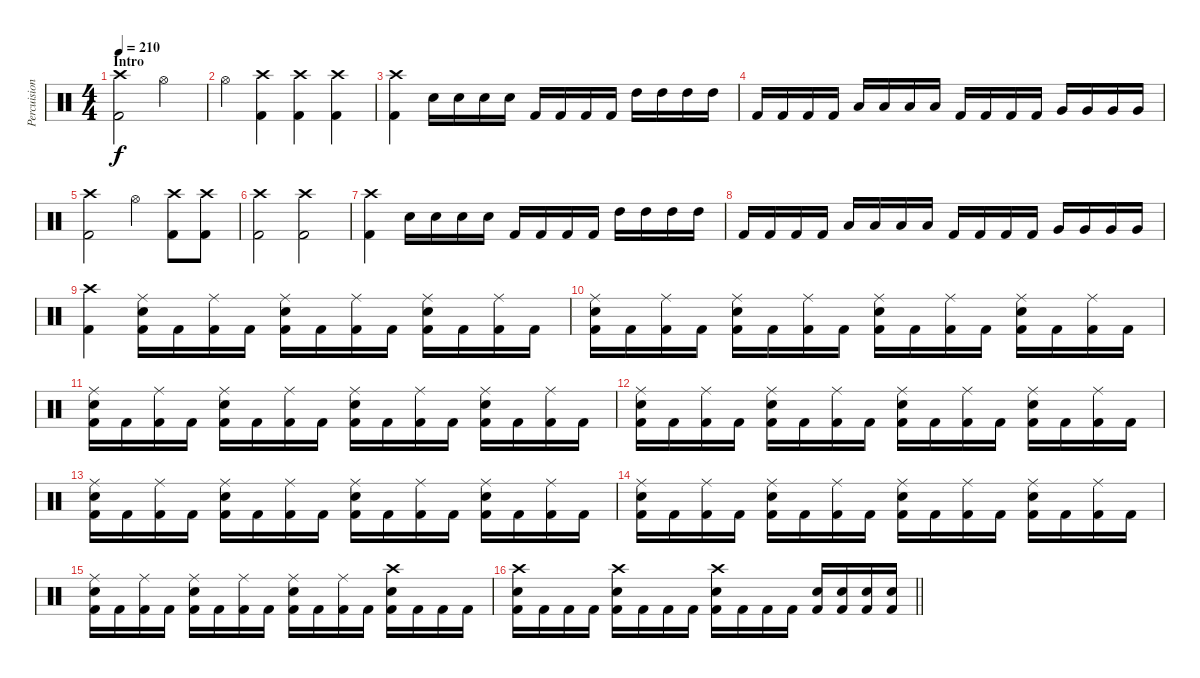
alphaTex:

\track ("Percuision" "Percuision") {instrument percussion}
\staff {score}
\articulation defaults
\ts (4 4)
\section ("" "Intro")
\tempo 210
\clef neutral
\ks c
("Crash high (hit)" "Kick (hit) 2").2{dy f} "Hi-Hat (open)".2 |
"Hi-Hat (open)".4 ("Crash high (hit)" "Kick (hit) 2").4 ("Crash high (hit)" "Kick (hit) 2").4 ("Crash high (hit)" "Kick (hit) 2").4 |
("Crash high (hit)" "Kick (hit) 2").4 "Electric Snare (hit)".16 "Electric Snare (hit)".16 "Electric Snare (hit)".16 "Electric Snare (hit)".16 "Kick (hit) 2".16 "Kick (hit) 2".16 "Kick (hit) 2".16 "Kick (hit) 2".16 "High Tom (hit)".16 "High Tom (hit)".16 "High Tom (hit)".16 "High Tom (hit)".16 |
"Kick (hit) 2".16 "Kick (hit) 2".16 "Kick (hit) 2".16 "Kick (hit) 2".16 "Low Tom (hit)".16 "Low Tom (hit)".16 "Low Tom (hit)".16 "Low Tom (hit)".16 "Kick (hit) 2".16 "Kick (hit) 2".16 "Kick (hit) 2".16 "Kick (hit) 2".16 "Very Low Tom (hit)".16 "Very Low Tom (hit)".16 "Very Low Tom (hit)".16 "Very Low Tom (hit)".16 |
("Crash high (hit)" "Kick (hit) 2").2 "Hi-Hat (open)".4 ("Crash high (hit)" "Kick (hit) 2").8 ("Crash high (hit)" "Kick (hit) 2").8 |
("Crash high (hit)" "Kick (hit) 2").2 ("Crash high (hit)" "Kick (hit) 2").2 |
("Crash high (hit)" "Kick (hit) 2").4 "Electric Snare (hit)".16 "Electric Snare (hit)".16 "Electric Snare (hit)".16 "Electric Snare (hit)".16 "Kick (hit) 2".16 "Kick (hit) 2".16 "Kick (hit) 2".16 "Kick (hit) 2".16 "High Tom (hit)".16 "High Tom (hit)".16 "High Tom (hit)".16 "High Tom (hit)".16 |
"Kick (hit) 2".16 "Kick (hit) 2".16 "Kick (hit) 2".16 "Kick (hit) 2".16 "Low Tom (hit)".16 "Low Tom (hit)".16 "Low Tom (hit)".16 "Low Tom (hit)".16 "Kick (hit) 2".16 "Kick (hit) 2".16 "Kick (hit) 2".16 "Kick (hit) 2".16 "Very Low Tom (hit)".16 "Very Low Tom (hit)".16 "Very Low Tom (hit)".16 "Very Low Tom (hit)".16 |
("Crash high (hit)" "Kick (hit) 2").4 ("Ride (middle)" "Electric Snare (hit)" "Kick (hit) 2").16 "Kick (hit) 2".16 ("Ride (middle)" "Kick (hit) 2").16 "Kick (hit) 2".16 ("Ride (middle)" "Electric Snare (hit)" "Kick (hit) 2").16 "Kick (hit) 2".16 ("Ride (middle)" "Kick (hit) 2").16 "Kick (hit) 2".16 ("Ride (middle)" "Electric Snare (hit)" "Kick (hit) 2").16 "Kick (hit) 2".16 ("Ride (middle)" "Kick (hit) 2").16 "Kick (hit) 2".16 |
("Ride (middle)" "Electric Snare (hit)" "Kick (hit) 2").16 "Kick (hit) 2".16 ("Ride (middle)" "Kick (hit) 2").16 "Kick (hit) 2".16 ("Ride (middle)" "Electric Snare (hit)" "Kick (hit) 2").16 "Kick (hit) 2".16 ("Ride (middle)" "Kick (hit) 2").16 "Kick (hit) 2".16 ("Ride (middle)" "Electric Snare (hit)" "Kick (hit) 2").16 "Kick (hit) 2".16 ("Ride (middle)" "Kick (hit) 2").16 "Kick (hit) 2".16 ("Ride (middle)" "Electric Snare (hit)" "Kick (hit) 2").16 "Kick (hit) 2".16 ("Ride (middle)" "Kick (hit) 2").16 "Kick (hit) 2".16 |
("Ride (middle)" "Electric Snare (hit)" "Kick (hit) 2").16 "Kick (hit) 2".16 ("Ride (middle)" "Kick (hit) 2").16 "Kick (hit) 2".16 ("Ride (middle)" "Electric Snare (hit)" "Kick (hit) 2").16 "Kick (hit) 2".16 ("Ride (middle)" "Kick (hit) 2").16 "Kick (hit) 2".16 ("Ride (middle)" "Electric Snare (hit)" "Kick (hit) 2").16 "Kick (hit) 2".16 ("Ride (middle)" "Kick (hit) 2").16 "Kick (hit) 2".16 ("Ride (middle)" "Electric Snare (hit)" "Kick (hit) 2").16 "Kick (hit) 2".16 ("Ride (middle)" "Kick (hit) 2").16 "Kick (hit) 2".16 |
("Ride (middle)" "Electric Snare (hit)" "Kick (hit) 2").16 "Kick (hit) 2".16 ("Ride (middle)" "Kick (hit) 2").16 "Kick (hit) 2".16 ("Ride (middle)" "Electric Snare (hit)" "Kick (hit) 2").16 "Kick (hit) 2".16 ("Ride (middle)" "Kick (hit) 2").16 "Kick (hit) 2".16 ("Ride (middle)" "Electric Snare (hit)" "Kick (hit) 2").16 "Kick (hit) 2".16 ("Ride (middle)" "Kick (hit) 2").16 "Kick (hit) 2".16 ("Ride (middle)" "Electric Snare (hit)" "Kick (hit) 2").16 "Kick (hit) 2".16 ("Ride (middle)" "Kick (hit) 2").16 "Kick (hit) 2".16 |
("Ride (middle)" "Electric Snare (hit)" "Kick (hit) 2").16 "Kick (hit) 2".16 ("Ride (middle)" "Kick (hit) 2").16 "Kick (hit) 2".16 ("Ride (middle)" "Electric Snare (hit)" "Kick (hit) 2").16 "Kick (hit) 2".16 ("Ride (middle)" "Kick (hit) 2").16 "Kick (hit) 2".16 ("Ride (middle)" "Electric Snare (hit)" "Kick (hit) 2").16 "Kick (hit) 2".16 ("Ride (middle)" "Kick (hit) 2").16 "Kick (hit) 2".16 ("Ride (middle)" "Electric Snare (hit)" "Kick (hit) 2").16 "Kick (hit) 2".16 ("Ride (middle)" "Kick (hit) 2").16 "Kick (hit) 2".16 |
("Ride (middle)" "Electric Snare (hit)" "Kick (hit) 2").16 "Kick (hit) 2".16 ("Ride (middle)" "Kick (hit) 2").16 "Kick (hit) 2".16 ("Ride (middle)" "Electric Snare (hit)" "Kick (hit) 2").16 "Kick (hit) 2".16 ("Ride (middle)" "Kick (hit) 2").16 "Kick (hit) 2".16 ("Ride (middle)" "Electric Snare (hit)" "Kick (hit) 2").16 "Kick (hit) 2".16 ("Ride (middle)" "Kick (hit) 2").16 "Kick (hit) 2".16 ("Ride (middle)" "Electric Snare (hit)" "Kick (hit) 2").16 "Kick (hit) 2".16 ("Ride (middle)" "Kick (hit) 2").16 "Kick (hit) 2".16 |
("Ride (middle)" "Electric Snare (hit)" "Kick (hit) 2").16 "Kick (hit) 2".16 ("Ride (middle)" "Kick (hit) 2").16 "Kick (hit) 2".16 ("Ride (middle)" "Electric Snare (hit)" "Kick (hit) 2").16 "Kick (hit) 2".16 ("Ride (middle)" "Kick (hit) 2").16 "Kick (hit) 2".16 ("Ride (middle)" "Electric Snare (hit)" "Kick (hit) 2").16 "Kick (hit) 2".16 ("Ride (middle)" "Kick (hit) 2").16 "Kick (hit) 2".16 ("Crash high (hit)" "Electric Snare (hit)" "Kick (hit) 2").16 "Kick (hit) 2".16 "Kick (hit) 2".16 "Kick (hit) 2".16 |
\barLineRight lightlight
("Crash high (hit)" "Electric Snare (hit)" "Kick (hit) 2").16 "Kick (hit) 2".16 "Kick (hit) 2".16 "Kick (hit) 2".16 ("Crash high (hit)" "Electric Snare (hit)" "Kick (hit) 2").16 "Kick (hit) 2".16 "Kick (hit) 2".16 "Kick (hit) 2".16 ("Crash high (hit)" "Electric Snare (hit)" "Kick (hit) 2").16 "Kick (hit) 2".16 "Kick (hit) 2".16 "Kick (hit) 2".16 ("Electric Snare (hit)" "Kick (hit) 2").16 ("Electric Snare (hit)" "Kick (hit) 2").16 ("Electric Snare (hit)" "Kick (hit) 2").16 ("Electric Snare (hit)" "Kick (hit) 2").16
